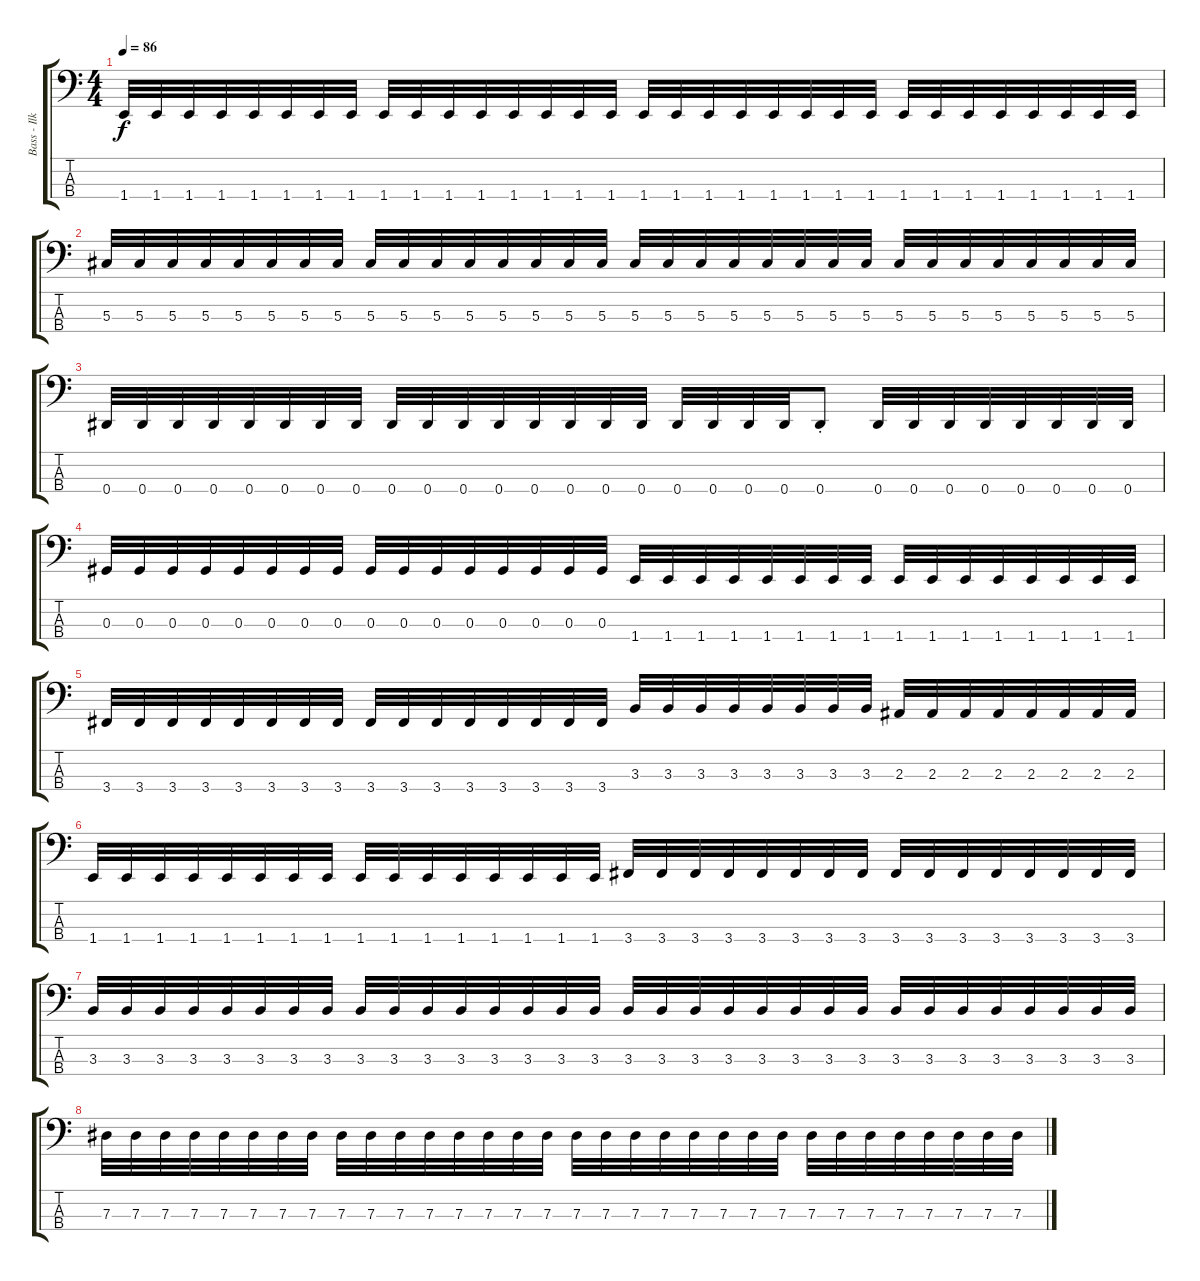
\track ("Bass - Ilker Erstin" "Bass - Ilk") {instrument acousticguitarsteel}
\staff {score tabs}
\tuning (Gb2 Db2 Ab1 Eb1) {hide}
\ts (4 4)
\tempo 86
\clef f4
\ks c
1.4.32{dy f} 1.4.32 1.4.32 1.4.32 1.4.32 1.4.32 1.4.32 1.4.32 1.4.32 1.4.32 1.4.32 1.4.32 1.4.32 1.4.32 1.4.32 1.4.32 1.4.32 1.4.32 1.4.32 1.4.32 1.4.32 1.4.32 1.4.32 1.4.32 1.4.32 1.4.32 1.4.32 1.4.32 1.4.32 1.4.32 1.4.32 1.4.32 |
5.3.32 5.3.32 5.3.32 5.3.32 5.3.32 5.3.32 5.3.32 5.3.32 5.3.32 5.3.32 5.3.32 5.3.32 5.3.32 5.3.32 5.3.32 5.3.32 5.3.32 5.3.32 5.3.32 5.3.32 5.3.32 5.3.32 5.3.32 5.3.32 5.3.32 5.3.32 5.3.32 5.3.32 5.3.32 5.3.32 5.3.32 5.3.32 |
0.4.32 0.4.32 0.4.32 0.4.32 0.4.32 0.4.32 0.4.32 0.4.32 0.4.32 0.4.32 0.4.32 0.4.32 0.4.32 0.4.32 0.4.32 0.4.32 0.4.32 0.4.32 0.4.32 0.4.32 0.4{st}.8 0.4.32 0.4.32 0.4.32 0.4.32 0.4.32 0.4.32 0.4.32 0.4.32 |
0.3.32 0.3.32 0.3.32 0.3.32 0.3.32 0.3.32 0.3.32 0.3.32 0.3.32 0.3.32 0.3.32 0.3.32 0.3.32 0.3.32 0.3.32 0.3.32 1.4.32 1.4.32 1.4.32 1.4.32 1.4.32 1.4.32 1.4.32 1.4.32 1.4.32 1.4.32 1.4.32 1.4.32 1.4.32 1.4.32 1.4.32 1.4.32 |
3.4.32 3.4.32 3.4.32 3.4.32 3.4.32 3.4.32 3.4.32 3.4.32 3.4.32 3.4.32 3.4.32 3.4.32 3.4.32 3.4.32 3.4.32 3.4.32 3.3.32 3.3.32 3.3.32 3.3.32 3.3.32 3.3.32 3.3.32 3.3.32 2.3.32 2.3.32 2.3.32 2.3.32 2.3.32 2.3.32 2.3.32 2.3.32 |
1.4.32 1.4.32 1.4.32 1.4.32 1.4.32 1.4.32 1.4.32 1.4.32 1.4.32 1.4.32 1.4.32 1.4.32 1.4.32 1.4.32 1.4.32 1.4.32 3.4.32 3.4.32 3.4.32 3.4.32 3.4.32 3.4.32 3.4.32 3.4.32 3.4.32 3.4.32 3.4.32 3.4.32 3.4.32 3.4.32 3.4.32 3.4.32 |
3.3.32 3.3.32 3.3.32 3.3.32 3.3.32 3.3.32 3.3.32 3.3.32 3.3.32 3.3.32 3.3.32 3.3.32 3.3.32 3.3.32 3.3.32 3.3.32 3.3.32 3.3.32 3.3.32 3.3.32 3.3.32 3.3.32 3.3.32 3.3.32 3.3.32 3.3.32 3.3.32 3.3.32 3.3.32 3.3.32 3.3.32 3.3.32 |
7.3.32 7.3.32 7.3.32 7.3.32 7.3.32 7.3.32 7.3.32 7.3.32 7.3.32 7.3.32 7.3.32 7.3.32 7.3.32 7.3.32 7.3.32 7.3.32 7.3.32 7.3.32 7.3.32 7.3.32 7.3.32 7.3.32 7.3.32 7.3.32 7.3.32 7.3.32 7.3.32 7.3.32 7.3.32 7.3.32 7.3.32 7.3.32
